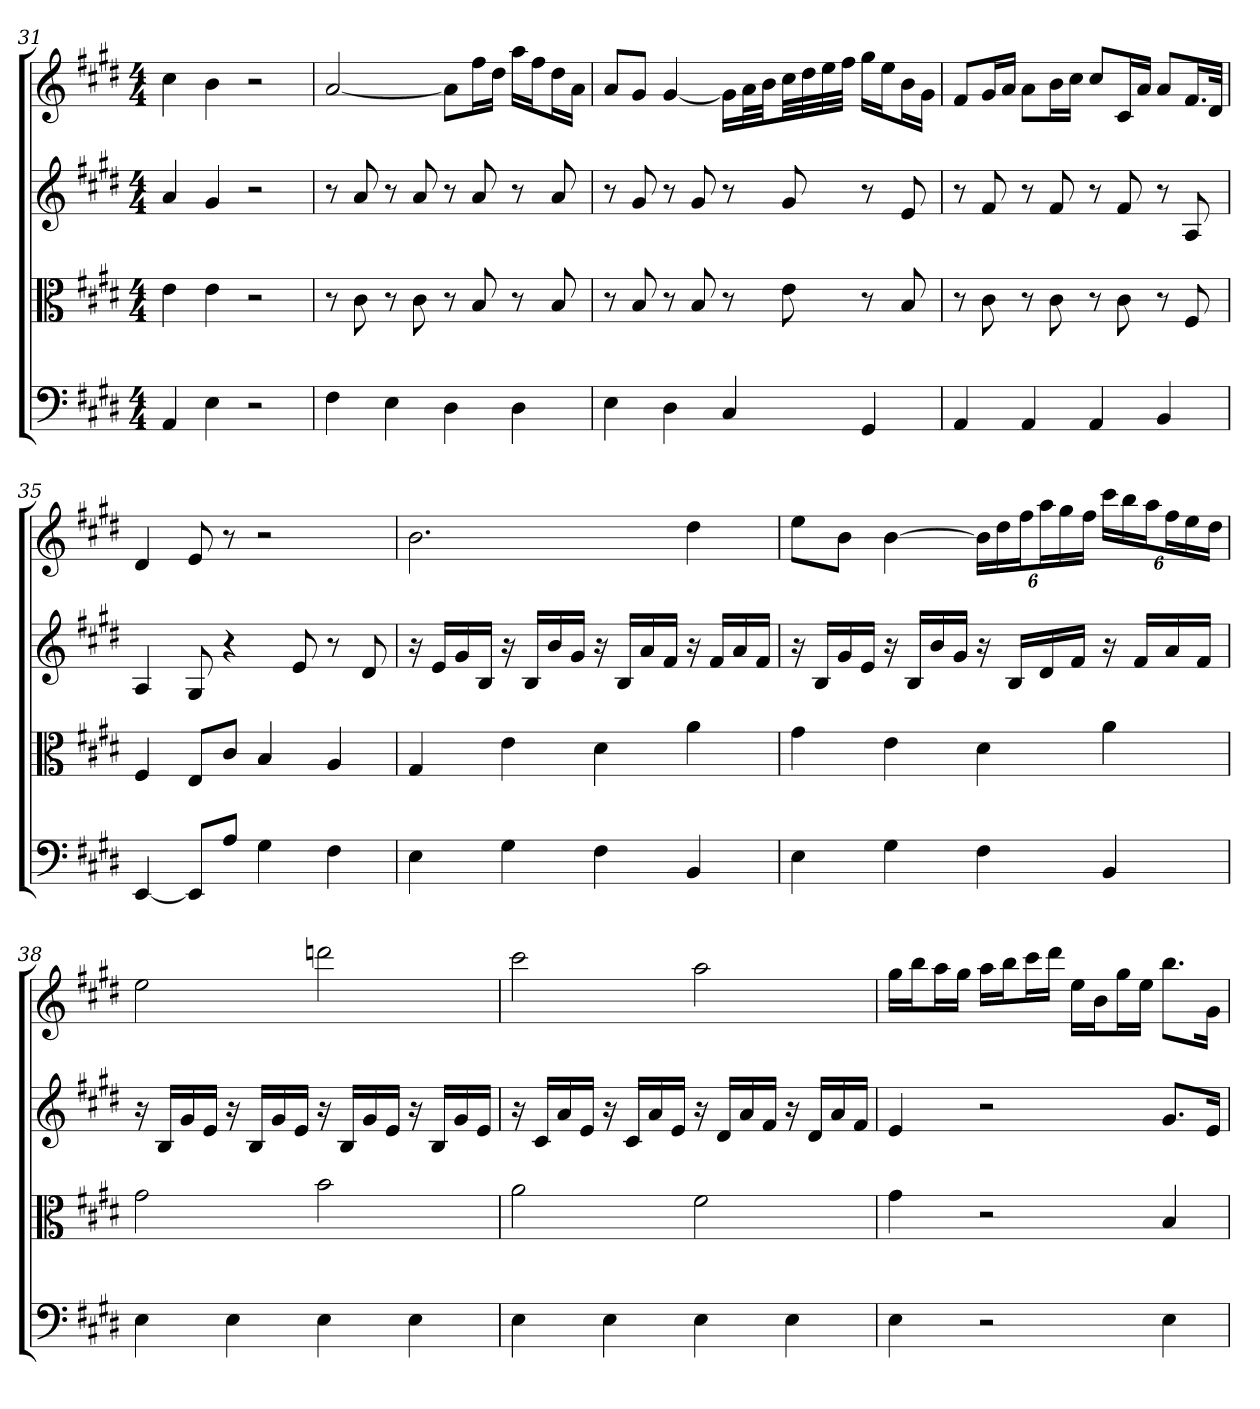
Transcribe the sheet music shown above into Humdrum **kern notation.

**kern	**kern	**kern	**kern
*part4	*part3	*part2	*part1
*staff4	*staff3	*staff2	*staff1
*clefF4	*clefC3	*	*
*k[f#c#g#d#]	*k[f#c#g#d#]	*k[f#c#g#d#]	*k[f#c#g#d#]
*E:	*E:	*E:	*E:
*M4/4	*M4/4	*M4/4	*M4/4
=31	=31	=31	=31
4AA	4e	4a	4cc#
4E	4e	4g#	4b
2r	2r	2r	2r
=32	=32	=32	=32
4F#	8r	8r	[2a
.	8c#	8a	.
4E	8r	8r	.
.	8c#	8a	.
4D#	8r	8r	8aL]
.	8B	8a	16ff#L
.	.	.	16dd#JJ
4D#	8r	8r	16aaLL
.	.	.	16ff#J
.	8B	8a	16dd#L
.	.	.	16aJJ
=33	=33	=33	=33
4E	8r	8r	8aL
.	8B	8g#	8g#J
4D#	8r	8r	[4g#
.	8B	8g#	.
4C#	8r	8r	16g#LL]
.	.	.	32aL
.	.	.	32bJJ
.	8e	8g#	32cc#LL
.	.	.	32dd#
.	.	.	32ee
.	.	.	32ff#JJJ
4GG#	8r	8r	16gg#LL
.	.	.	16eeJ
.	8B	8e	16bL
.	.	.	16g#JJ
=34	=34	=34	=34
4AA	8r	8r	8f#L
.	8c#	8f#	16g#L
.	.	.	16aJJ
4AA	8r	8r	8aL
.	8c#	8f#	16bL
.	.	.	16cc#JJ
4AA	8r	8r	8cc#L
.	8c#	8f#	16c#L
.	.	.	16aJJ
4BB	8r	8r	8aL
.	8F#	8A	16.f#L
.	.	.	32d#JJk
=35	=35	=35	=35
[4EE	4F#	4A	4d#
8EE/L]	8E/L	8G#	8e
8A/J	8c#/J	4r	8r
4G#	4B	.	2r
.	.	8e	.
4F#	4A	8r	.
.	.	8d#	.
=36	=36	=36	=36
4E	4G#	16r	2.b
.	.	16eLL	.
.	.	16g#	.
.	.	16BJJ	.
4G#	4e	16r	.
.	.	16BLL	.
.	.	16b	.
.	.	16g#JJ	.
4F#	4d#	16r	.
.	.	16BLL	.
.	.	16a	.
.	.	16f#JJ	.
4BB	4a	16r	4dd#
.	.	16f#LL	.
.	.	16a	.
.	.	16f#JJ	.
=37	=37	=37	=37
4E	4g#	16r	8eeL
.	.	16BLL	.
.	.	16g#	8bJ
.	.	16eJJ	.
4G#	4e	16r	[4b
.	.	16BLL	.
.	.	16b	.
.	.	16g#JJ	.
4F#	4d#	16r	24bLL]
.	.	.	24dd#
.	.	16BLL	.
.	.	.	24ff#J
.	.	16d#	24aaL
.	.	.	24gg#
.	.	16f#JJ	.
.	.	.	24ff#JJ
4BB	4a	16r	24ccc#LL
.	.	.	24bb
.	.	16f#LL	.
.	.	.	24aaJ
.	.	16a	24ff#L
.	.	.	24ee
.	.	16f#JJ	.
.	.	.	24dd#JJ
=38	=38	=38	=38
4E	2g#	16r	2ee
.	.	16BLL	.
.	.	16g#	.
.	.	16eJJ	.
4E	.	16r	.
.	.	16BLL	.
.	.	16g#	.
.	.	16eJJ	.
4E	2b	16r	2dddn
.	.	16BLL	.
.	.	16g#	.
.	.	16eJJ	.
4E	.	16r	.
.	.	16BLL	.
.	.	16g#	.
.	.	16eJJ	.
=39	=39	=39	=39
4E	2a	16r	2ccc#
.	.	16c#LL	.
.	.	16a	.
.	.	16eJJ	.
4E	.	16r	.
.	.	16c#LL	.
.	.	16a	.
.	.	16eJJ	.
4E	2f#	16r	2aa
.	.	16d#LL	.
.	.	16a	.
.	.	16f#JJ	.
4E	.	16r	.
.	.	16d#LL	.
.	.	16a	.
.	.	16f#JJ	.
=40	=40	=40	=40
4E	4g#	4e	16gg#LL
.	.	.	16bbJ
.	.	.	16aaL
.	.	.	16gg#JJ
2r	2r	2r	16aaLL
.	.	.	16bbJ
.	.	.	16ccc#L
.	.	.	16ddd#JJ
.	.	.	16eeLL
.	.	.	16bJ
.	.	.	16gg#L
.	.	.	16eeJJ
4E	4B	8.g#L	8.bbL
.	.	16eJk	16g#Jk
=	=	=	=
*-	*-	*-	*-
